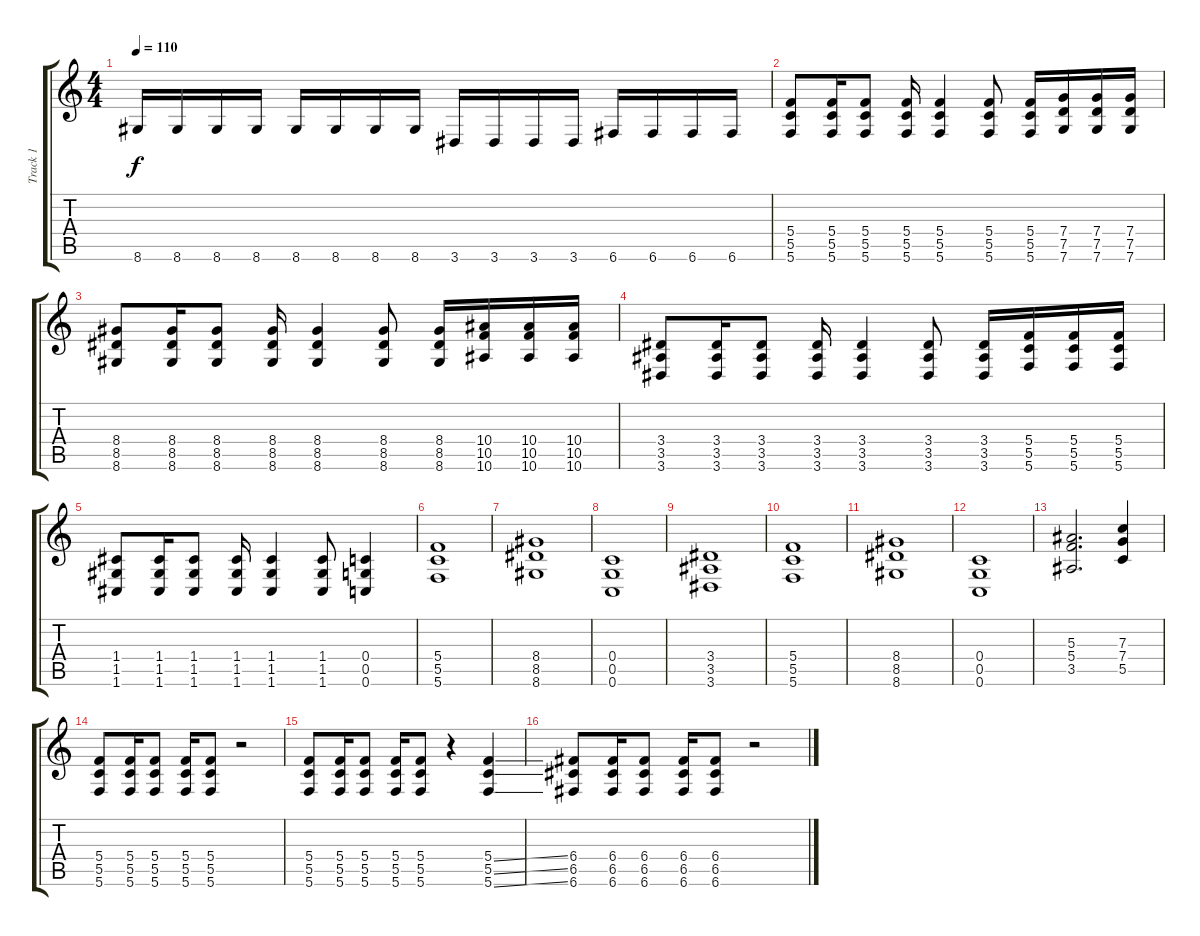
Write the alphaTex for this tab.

\track ("Track 1" "Track 1") {instrument distortionguitar}
\staff {score tabs}
\tuning (D4 A3 F3 C3 G2 C2) {hide}
\ts (4 4)
\tempo 110
\clef g2
\ks c
8.6.16{dy f} 8.6.16 8.6.16 8.6.16 8.6.16 8.6.16 8.6.16 8.6.16 3.6.16 3.6.16 3.6.16 3.6.16 6.6.16 6.6.16 6.6.16 6.6.16 |
(5.4 5.5 5.6).8{instrument acousticguitarsteel} (5.4 5.5 5.6).16 (5.4 5.5 5.6).8 (5.4 5.5 5.6).16 (5.4 5.5 5.6).4 (5.4 5.5 5.6).8 (5.4 5.5 5.6).16 (7.4 7.5 7.6).16 (7.4 7.5 7.6).16 (7.4 7.5 7.6).16 |
(8.4 8.5 8.6).8 (8.4 8.5 8.6).16 (8.4 8.5 8.6).8 (8.4 8.5 8.6).16 (8.4 8.5 8.6).4 (8.4 8.5 8.6).8 (8.4 8.5 8.6).16 (10.4 10.5 10.6).16 (10.4 10.5 10.6).16 (10.4 10.5 10.6).16 |
(3.4 3.5 3.6).8 (3.4 3.5 3.6).16 (3.4 3.5 3.6).8 (3.4 3.5 3.6).16 (3.4 3.5 3.6).4 (3.4 3.5 3.6).8 (3.4 3.5 3.6).16 (5.4 5.5 5.6).16 (5.4 5.5 5.6).16 (5.4 5.5 5.6).16 |
(1.4 1.5 1.6).8 (1.4 1.5 1.6).16 (1.4 1.5 1.6).8 (1.4 1.5 1.6).16 (1.4 1.5 1.6).4 (1.4 1.5 1.6).8 (0.4 0.5 0.6).4 |
(5.4 5.5 5.6).1{instrument distortionguitar} |
(8.4 8.5 8.6).1 |
(0.4 0.5 0.6).1 |
(3.4 3.5 3.6).1 |
(5.4 5.5 5.6).1 |
(8.4 8.5 8.6).1 |
(0.4 0.5 0.6).1 |
(5.3 5.4 3.5).2{d} (7.3 7.4 5.5).4 |
(5.4 5.5 5.6).8 (5.4 5.5 5.6).16 (5.4 5.5 5.6).8 (5.4 5.5 5.6).16 (5.4 5.5 5.6).8 r.2 |
(5.4 5.5 5.6).8 (5.4 5.5 5.6).16 (5.4 5.5 5.6).8 (5.4 5.5 5.6).16 (5.4 5.5 5.6).8 r.4 (5.4{ss} 5.5{ss} 5.6{ss}).4 |
(6.4 6.5 6.6).8 (6.4 6.5 6.6).16 (6.4 6.5 6.6).8 (6.4 6.5 6.6).16 (6.4 6.5 6.6).8 r.2
